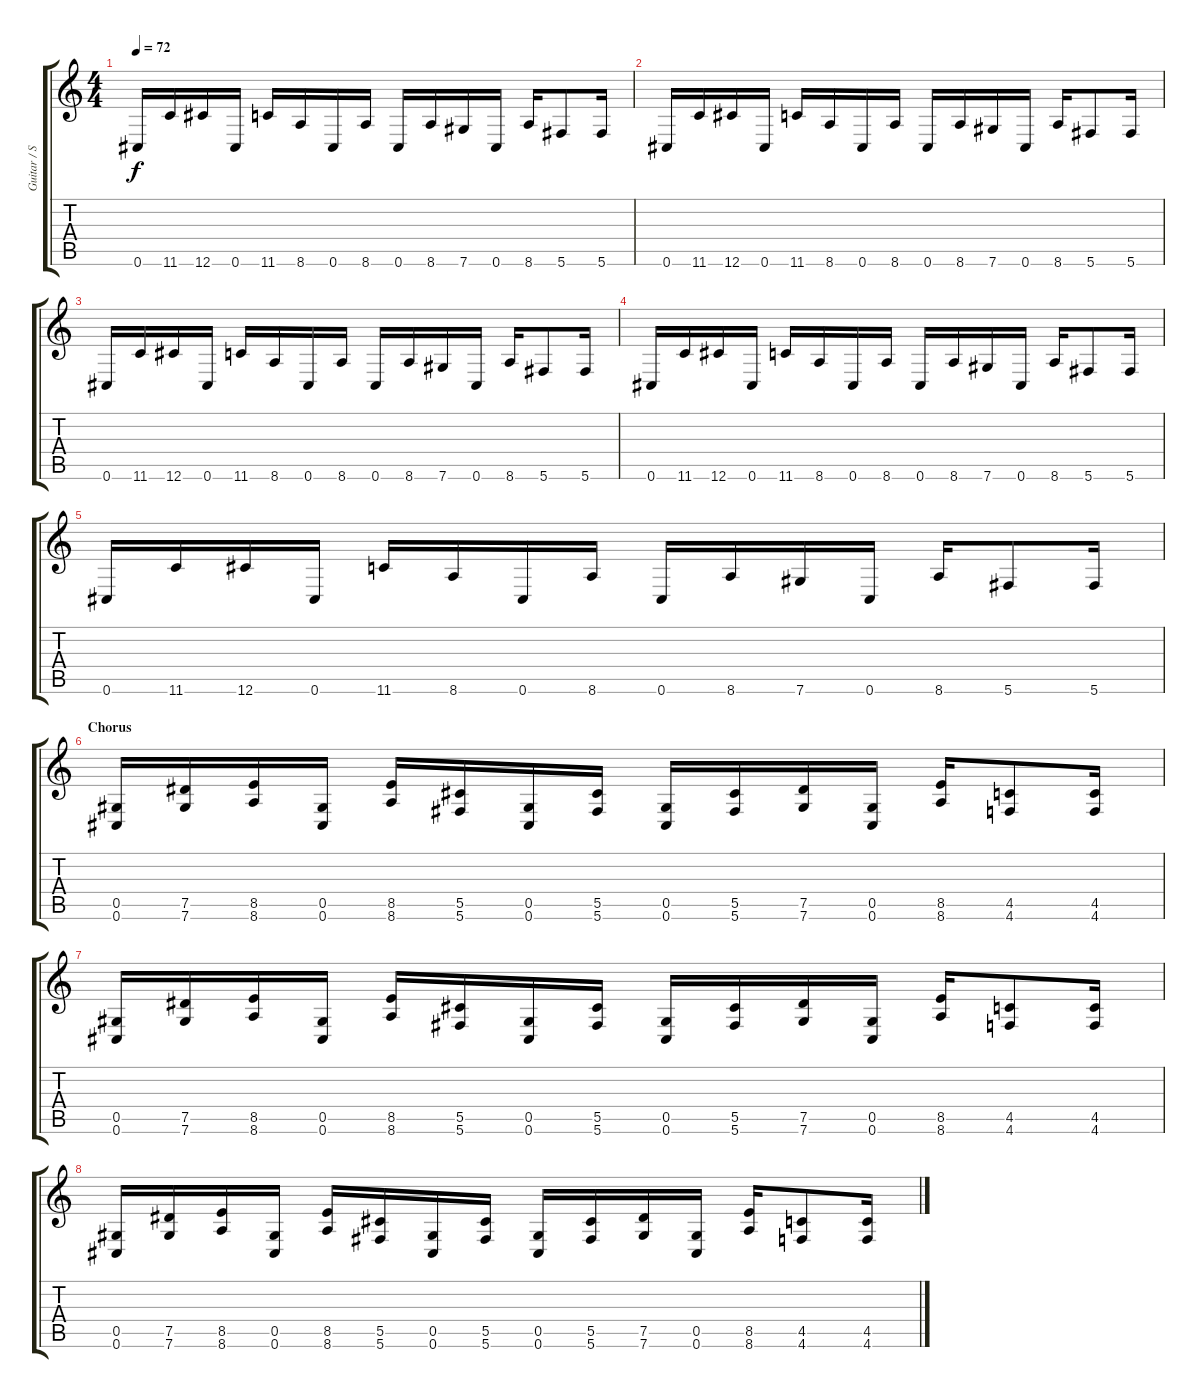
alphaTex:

\track ("Guitar / Steph Carpenter" "Guitar / S") {instrument overdrivenguitar}
\staff {score tabs}
\tuning (Eb4 Bb3 Gb3 Db3 Ab2 Db2) {hide}
\ts (4 4)
\tempo 72
\clef g2
\ks c
0.6.16{dy f} 11.6.16 12.6.16 0.6.16 11.6.16 8.6.16 0.6.16 8.6.16 0.6.16 8.6.16 7.6.16 0.6.16 8.6.16 5.6.8 5.6.16 |
0.6.16 11.6.16 12.6.16 0.6.16 11.6.16 8.6.16 0.6.16 8.6.16 0.6.16 8.6.16 7.6.16 0.6.16 8.6.16 5.6.8 5.6.16 |
0.6.16 11.6.16 12.6.16 0.6.16 11.6.16 8.6.16 0.6.16 8.6.16 0.6.16 8.6.16 7.6.16 0.6.16 8.6.16 5.6.8 5.6.16 |
0.6.16 11.6.16 12.6.16 0.6.16 11.6.16 8.6.16 0.6.16 8.6.16 0.6.16 8.6.16 7.6.16 0.6.16 8.6.16 5.6.8 5.6.16 |
0.6.16 11.6.16 12.6.16 0.6.16 11.6.16 8.6.16 0.6.16 8.6.16 0.6.16 8.6.16 7.6.16 0.6.16 8.6.16 5.6.8 5.6.16 |
\section ("" "Chorus")
(0.5 0.6).16{volume 16} (7.5 7.6).16 (8.5 8.6).16 (0.5 0.6).16 (8.5 8.6).16 (5.5 5.6).16 (0.5 0.6).16 (5.5 5.6).16 (0.5 0.6).16 (5.5 5.6).16 (7.5 7.6).16 (0.5 0.6).16 (8.5 8.6).16 (4.5 4.6).8 (4.5 4.6).16 |
(0.5 0.6).16 (7.5 7.6).16 (8.5 8.6).16 (0.5 0.6).16 (8.5 8.6).16 (5.5 5.6).16 (0.5 0.6).16 (5.5 5.6).16 (0.5 0.6).16 (5.5 5.6).16 (7.5 7.6).16 (0.5 0.6).16 (8.5 8.6).16 (4.5 4.6).8 (4.5 4.6).16 |
(0.5 0.6).16 (7.5 7.6).16 (8.5 8.6).16 (0.5 0.6).16 (8.5 8.6).16 (5.5 5.6).16 (0.5 0.6).16 (5.5 5.6).16 (0.5 0.6).16 (5.5 5.6).16 (7.5 7.6).16 (0.5 0.6).16 (8.5 8.6).16 (4.5 4.6).8 (4.5 4.6).16
